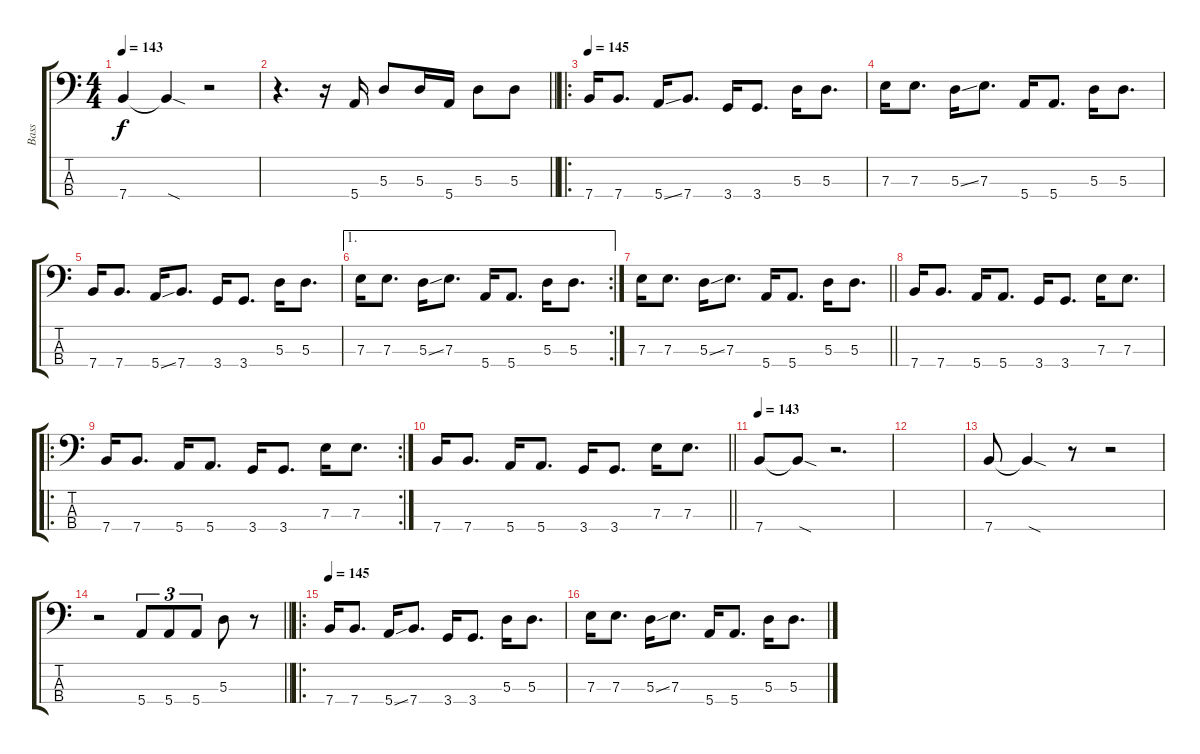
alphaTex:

\track ("Bass" "Bass") {instrument electricbasspick}
\staff {score tabs}
\tuning (G2 D2 A1 E1) {hide}
\ts (4 4)
\tempo 143
\clef f4
\ks c
7.4.4{dy f} 7.4{sod t}.4 r.2 |
\barLineRight lightlight
r.4{d} r.16 5.4.16 5.3.8 5.3.16 5.4.16 5.3.8 5.3.8 |
\ro
\section ("" "")
\tempo 145
7.4.16 7.4.8{d} 5.4{ss}.16 7.4.8{d} 3.4.16 3.4.8{d} 5.3.16 5.3.8{d} |
7.3.16 7.3.8{d} 5.3{ss}.16 7.3.8{d} 5.4.16 5.4.8{d} 5.3.16 5.3.8{d} |
7.4.16 7.4.8{d} 5.4{ss}.16 7.4.8{d} 3.4.16 3.4.8{d} 5.3.16 5.3.8{d} |
\ae 1
\rc 2
7.3.16 7.3.8{d} 5.3{ss}.16 7.3.8{d} 5.4.16 5.4.8{d} 5.3.16 5.3.8{d} |
\barLineRight lightlight
7.3.16 7.3.8{d} 5.3{ss}.16 7.3.8{d} 5.4.16 5.4.8{d} 5.3.16 5.3.8{d} |
\section ("" "")
7.4.16 7.4.8{d} 5.4.16 5.4.8{d} 3.4.16 3.4.8{d} 7.3.16 7.3.8{d} |
\ro
\rc 2
7.4.16 7.4.8{d} 5.4.16 5.4.8{d} 3.4.16 3.4.8{d} 7.3.16 7.3.8{d} |
\barLineRight lightlight
7.4.16 7.4.8{d} 5.4.16 5.4.8{d} 3.4.16 3.4.8{d} 7.3.16 7.3.8{d} |
\section ("" "")
\tempo 143
7.4.8 7.4{sod t}.8 r.2{d} |
|
7.4.8 7.4{sod t}.4 r.8 r.2 |
\barLineRight lightlight
r.2 5.4.8{tu (3 2)} 5.4.8{tu (3 2)} 5.4.8{tu (3 2)} 5.3.8 r.8 |
\ro
\section ("" "")
\tempo 145
7.4.16 7.4.8{d} 5.4{ss}.16 7.4.8{d} 3.4.16 3.4.8{d} 5.3.16 5.3.8{d} |
7.3.16 7.3.8{d} 5.3{ss}.16 7.3.8{d} 5.4.16 5.4.8{d} 5.3.16 5.3.8{d}
